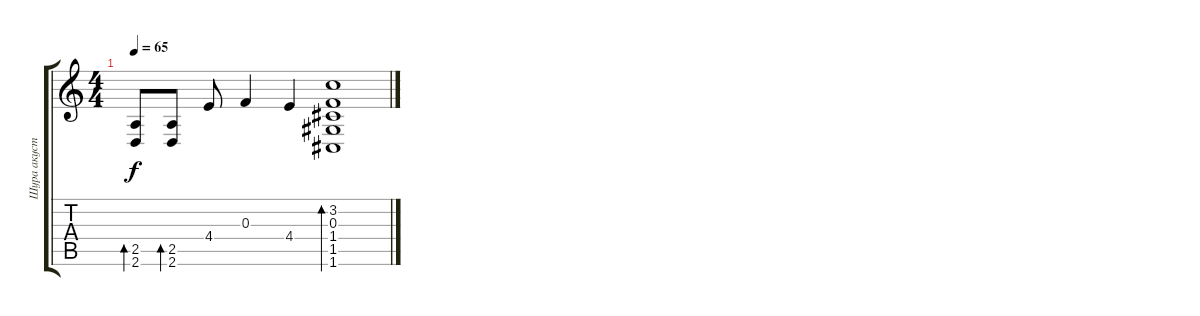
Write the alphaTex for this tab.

\track ("Шура акустика" "Шура акуст") {instrument acousticguitarsteel}
\staff {score tabs}
\tuning (D4 A3 F3 C3 G2 C2) {hide}
\ts (4 4)
\tempo 65
\clef g2
\ks c
(2.5 2.6).8{bd 60 dy f} (2.5 2.6).8{bd 60} 4.4.8 0.3.4 4.4.4 (3.2 0.3 1.4 1.5 1.6).1{bd 480}
